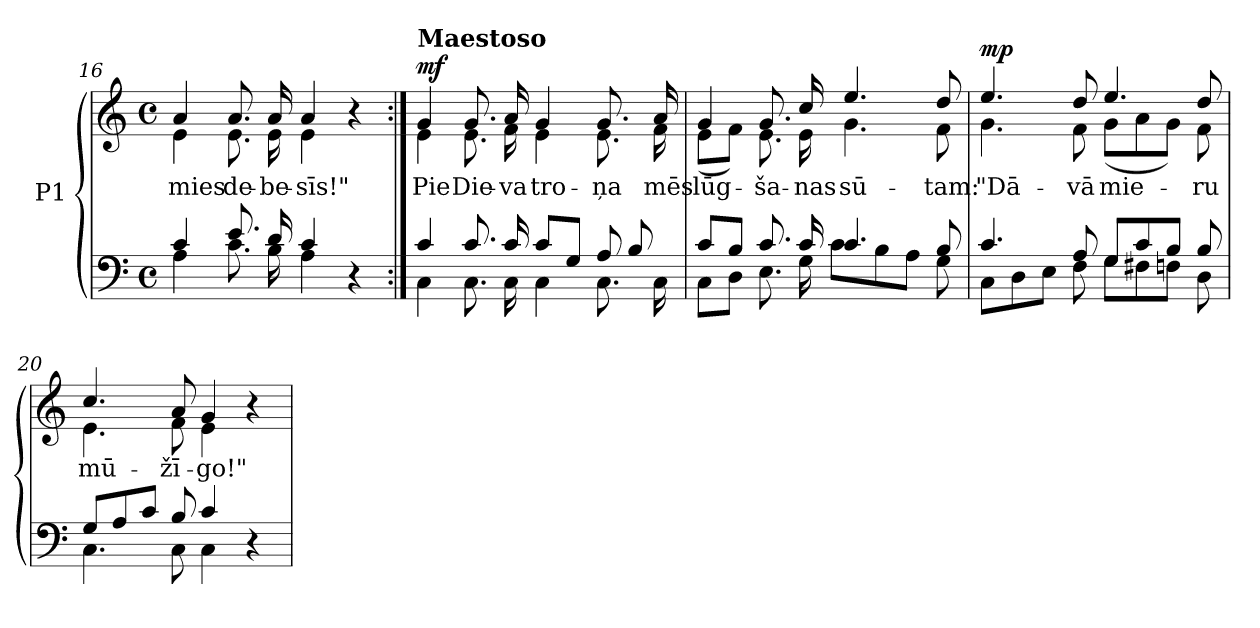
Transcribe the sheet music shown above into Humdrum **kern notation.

**kern	**kern	**text	**dynam
*part1	*part1	*part1	*part1
*staff2	*staff1	*staff1	*staff1/2
*I"P1	*	*	*
*clefF4	*clefG2	*	*
*k[]	*k[]	*	*
*C:	*C:	*	*
*M4/4	*M4/4	*	*
*met(c)	*met(c)	*	*
=16	=16	=16	=16
*^	*	*	*
!	!	!LO:TX:t=rit.	!	!
!	!	!	!LO:LY:b:color=#000000	!
*	*	*^	*	*
4ci/	4Ai\	4ai/	4ei\	-mies	.
!	!	!	!	!LO:LY:b:color=#000000	!
8.ei/	8.ci\	8.ai/	8.ei\	de-	.
!	!	!	!	!LO:LY:b:color=#000000	!
16di/	16Bi\	16ai/	16ei\	-be-	.
!	!	!	!	!LO:LY:b:color=#000000	!
4ci/	4Ai\	4ai/	4ei\	-sīs!"	.
4r	4ryy	4r	4ryy	.	.
!!LO:PB:g=z	!!
=17:|!	=17:|!	=17:|!	=17:|!	=17:|!	=17:|!
*	*	*MM70	*	*	*
!	!	!LO:TX:a:B:t=Maestoso	!	!	!
!	!	!	!	!LO:LY:b:color=#000000	!
4ci/	4Ci\	4gi/	4ei\	Pie	mf
!	!	!	!	!LO:LY:b:color=#000000	!
8.ci/	8.Ci\	8.gi/	8.ei\	Die-	.
!	!	!	!	!LO:LY:b:color=#000000	!
16ci/	16Ci\	16ai/	16fi\	-va	.
!	!	!	!	!LO:LY:b:color=#000000	!
8ci/L	4Ci\	4gi/	4ei\	tro-	.
8Gi/J	.	.	.	.	.
!	!	!	!	!LO:LY:b:color=#000000	!
8Ai/	8.Ci\	8.gi/	8.ei\	-ņa	.
8Bi/	.	.	.	.	.
!	!	!	!	!LO:LY:b:color=#000000	!
.	16Ci\	16ai/	16fi\	mēs	.
=18	=18	=18	=18	=18	=18
!	!	!	!	!LO:LY:b:color=#000000	!
8ci/L	8Ci\L	4gi/	(8ei\L	lūg-	.
8Bi/J	8Di\J	.	8fi\J)	.	.
!	!	!	!	!LO:LY:b:color=#000000	!
8.ci/	8.Ei\	8.gi/	8.ei\	-ša-	.
!	!	!	!	!LO:LY:b:color=#000000	!
16ci/	16Gi\	16cci/	16ei\	-nas	.
!	!	!	!	!LO:LY:b:color=#000000	!
4.ci/	8ci\L	4.eei/	4.gi\	sū-	.
.	8Bi\	.	.	.	.
.	8Ai\J	.	.	.	.
!	!	!	!	!LO:LY:b:color=#000000	!
8Bi/	8Gi\	8ddi/	8fi\	-tam:	.
=19	=19	=19	=19	=19	=19
!	!	!	!	!LO:LY:b:color=#000000	!
4.ci/	8Ci\L	4.eei/	4.gi\	"Dā-	mp
.	8Di\	.	.	.	.
.	8Ei\J	.	.	.	.
!	!	!	!	!LO:LY:b:color=#000000	!
8Ai/	8Fi\	8ddi/	8fi\	-vā	.
!	!	!	!	!LO:LY:b:color=#000000	!
8Gi/L	8Gi\L	4.eei/	(8gi\L	mie-	.
8ci/	8F#Xi\	.	8ai\	.	.
8Bi/J	8Fni\J	.	8gi\J)	.	.
!	!	!	!	!LO:LY:b:color=#000000	!
8Bi/	8Di\	8ddi/	8fi\	-ru	.
=20	=20	=20	=20	=20	=20
!	!	!	!	!LO:LY:b:color=#000000	!
8Gi/L	4.Ci\	4.cci/	4.ei\	mū-	.
8Ai/	.	.	.	.	.
8ci/J	.	.	.	.	.
!	!	!	!	!LO:LY:b:color=#000000	!
8Bi/	8Ci\	8ai/	8fi\	-žī-	.
!	!	!	!	!LO:LY:b:color=#000000	!
4ci/	4Ci\	4gi/	4ei\	-go!"	.
4r	4ryy	4r	4ryy	.	.
*v	*v	*	*	*	*
*	*v	*v	*	*
=	=	=	=
*-	*-	*-	*-
